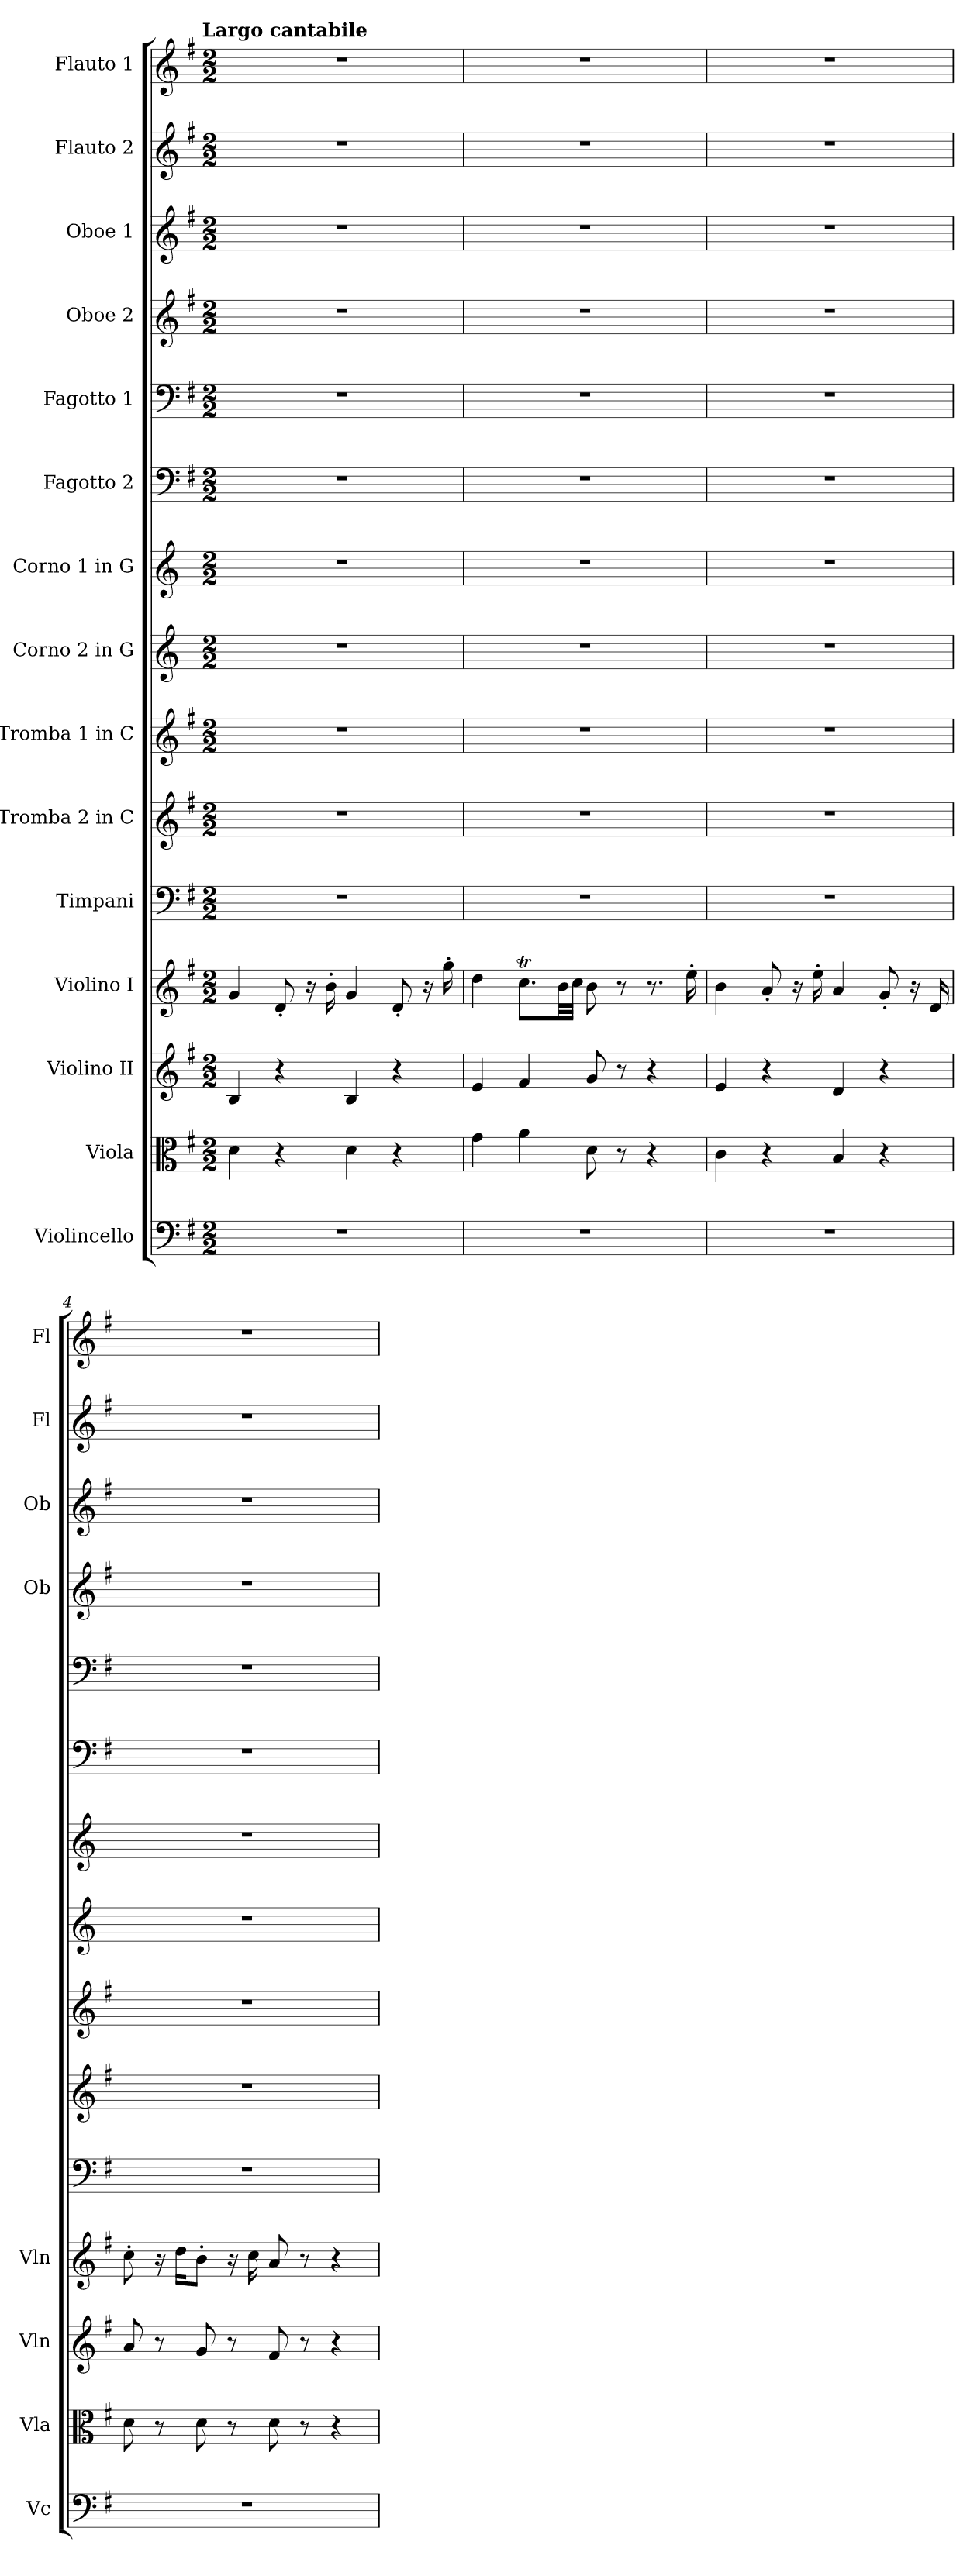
**kern	**kern	**kern	**kern	**kern	**kern	**kern	**kern	**kern	**kern	**kern	**kern	**kern	**kern	**kern
*part15	*part14	*part13	*part12	*part11	*part10	*part9	*part8	*part7	*part6	*part5	*part4	*part3	*part2	*part1
*staff15	*staff14	*staff13	*staff12	*staff11	*staff10	*staff9	*staff8	*staff7	*staff6	*staff5	*staff4	*staff3	*staff2	*staff1
*I"Violincello	*I"Viola	*I"Violino II	*I"Violino I	*I"Timpani	*I"Tromba 2 in C	*I"Tromba 1 in C	*I"Corno 2 in G	*I"Corno 1 in G	*I"Fagotto 2	*I"Fagotto 1	*I"Oboe 2	*I"Oboe 1	*I"Flauto 2	*I"Flauto 1
*I'Vc	*I'Vla	*I'Vln	*I'Vln	*	*	*	*	*	*	*	*I'Ob	*I'Ob	*I'Fl	*I'Fl
*clefF4	*clefC3	*clefG2	*clefG2	*clefF4	*clefG2	*clefG2	*clefG2	*clefG2	*clefF4	*clefF4	*clefG2	*clefG2	*clefG2	*clefG2
*	*	*	*	*	*ITrd1c2	*ITrd1c2	*ITrd-4c-7	*ITrd-4c-7	*	*	*	*	*	*
*k[f#]	*k[f#]	*k[f#]	*k[f#]	*k[f#]	*k[b-]	*k[b-]	*k[f#]	*k[f#]	*k[f#]	*k[f#]	*k[f#]	*k[f#]	*k[f#]	*k[f#]
*G:	*G:	*G:	*G:	*G:	*F:	*F:	*G:	*G:	*G:	*G:	*G:	*G:	*G:	*G:
!!LO:TX:omd:t=Largo cantabile
*M2/2	*M2/2	*M2/2	*M2/2	*M2/2	*M2/2	*M2/2	*M2/2	*M2/2	*M2/2	*M2/2	*M2/2	*M2/2	*M2/2	*M2/2
*MM72	*MM72	*MM72	*MM72	*MM72	*MM72	*MM72	*MM72	*MM72	*MM72	*MM72	*MM72	*MM72	*MM72	*MM72
=1	=1	=1	=1	=1	=1	=1	=1	=1	=1	=1	=1	=1	=1	=1
1r	4d	4B	4g	1r	1r	1r	1r	1r	1r	1r	1r	1r	1r	1r
.	4r	4r	8d'	.	.	.	.	.	.	.	.	.	.	.
.	.	.	16r	.	.	.	.	.	.	.	.	.	.	.
.	.	.	16b'	.	.	.	.	.	.	.	.	.	.	.
.	4d	4B	4g	.	.	.	.	.	.	.	.	.	.	.
.	4r	4r	8d'	.	.	.	.	.	.	.	.	.	.	.
.	.	.	16r	.	.	.	.	.	.	.	.	.	.	.
.	.	.	16gg'	.	.	.	.	.	.	.	.	.	.	.
=2	=2	=2	=2	=2	=2	=2	=2	=2	=2	=2	=2	=2	=2	=2
1r	4g	4e	4dd	1r	1r	1r	1r	1r	1r	1r	1r	1r	1r	1r
.	4a	4f#	8.ccT\L	.	.	.	.	.	.	.	.	.	.	.
.	.	.	32b\LL	.	.	.	.	.	.	.	.	.	.	.
.	.	.	32cc\JJJ	.	.	.	.	.	.	.	.	.	.	.
.	8d	8g	8b	.	.	.	.	.	.	.	.	.	.	.
.	8r	8r	8r	.	.	.	.	.	.	.	.	.	.	.
.	4r	4r	8.r	.	.	.	.	.	.	.	.	.	.	.
.	.	.	16ee'	.	.	.	.	.	.	.	.	.	.	.
=3	=3	=3	=3	=3	=3	=3	=3	=3	=3	=3	=3	=3	=3	=3
1r	4c	4e	4b	1r	1r	1r	1r	1r	1r	1r	1r	1r	1r	1r
.	4r	4r	8a'	.	.	.	.	.	.	.	.	.	.	.
.	.	.	16r	.	.	.	.	.	.	.	.	.	.	.
.	.	.	16ee'	.	.	.	.	.	.	.	.	.	.	.
.	4B	4d	4a	.	.	.	.	.	.	.	.	.	.	.
.	4r	4r	8g'	.	.	.	.	.	.	.	.	.	.	.
.	.	.	16r	.	.	.	.	.	.	.	.	.	.	.
.	.	.	16d	.	.	.	.	.	.	.	.	.	.	.
=4	=4	=4	=4	=4	=4	=4	=4	=4	=4	=4	=4	=4	=4	=4
1r	8d	8a	8cc'	1r	1r	1r	1r	1r	1r	1r	1r	1r	1r	1r
.	8r	8r	16r	.	.	.	.	.	.	.	.	.	.	.
.	.	.	16dd\KL	.	.	.	.	.	.	.	.	.	.	.
.	8d	8g	8b'\J	.	.	.	.	.	.	.	.	.	.	.
.	8r	8r	16r	.	.	.	.	.	.	.	.	.	.	.
.	.	.	16cc	.	.	.	.	.	.	.	.	.	.	.
.	8d	8f#	8a	.	.	.	.	.	.	.	.	.	.	.
.	8r	8r	8r	.	.	.	.	.	.	.	.	.	.	.
.	4r	4r	4r	.	.	.	.	.	.	.	.	.	.	.
=	=	=	=	=	=	=	=	=	=	=	=	=	=	=
*-	*-	*-	*-	*-	*-	*-	*-	*-	*-	*-	*-	*-	*-	*-
